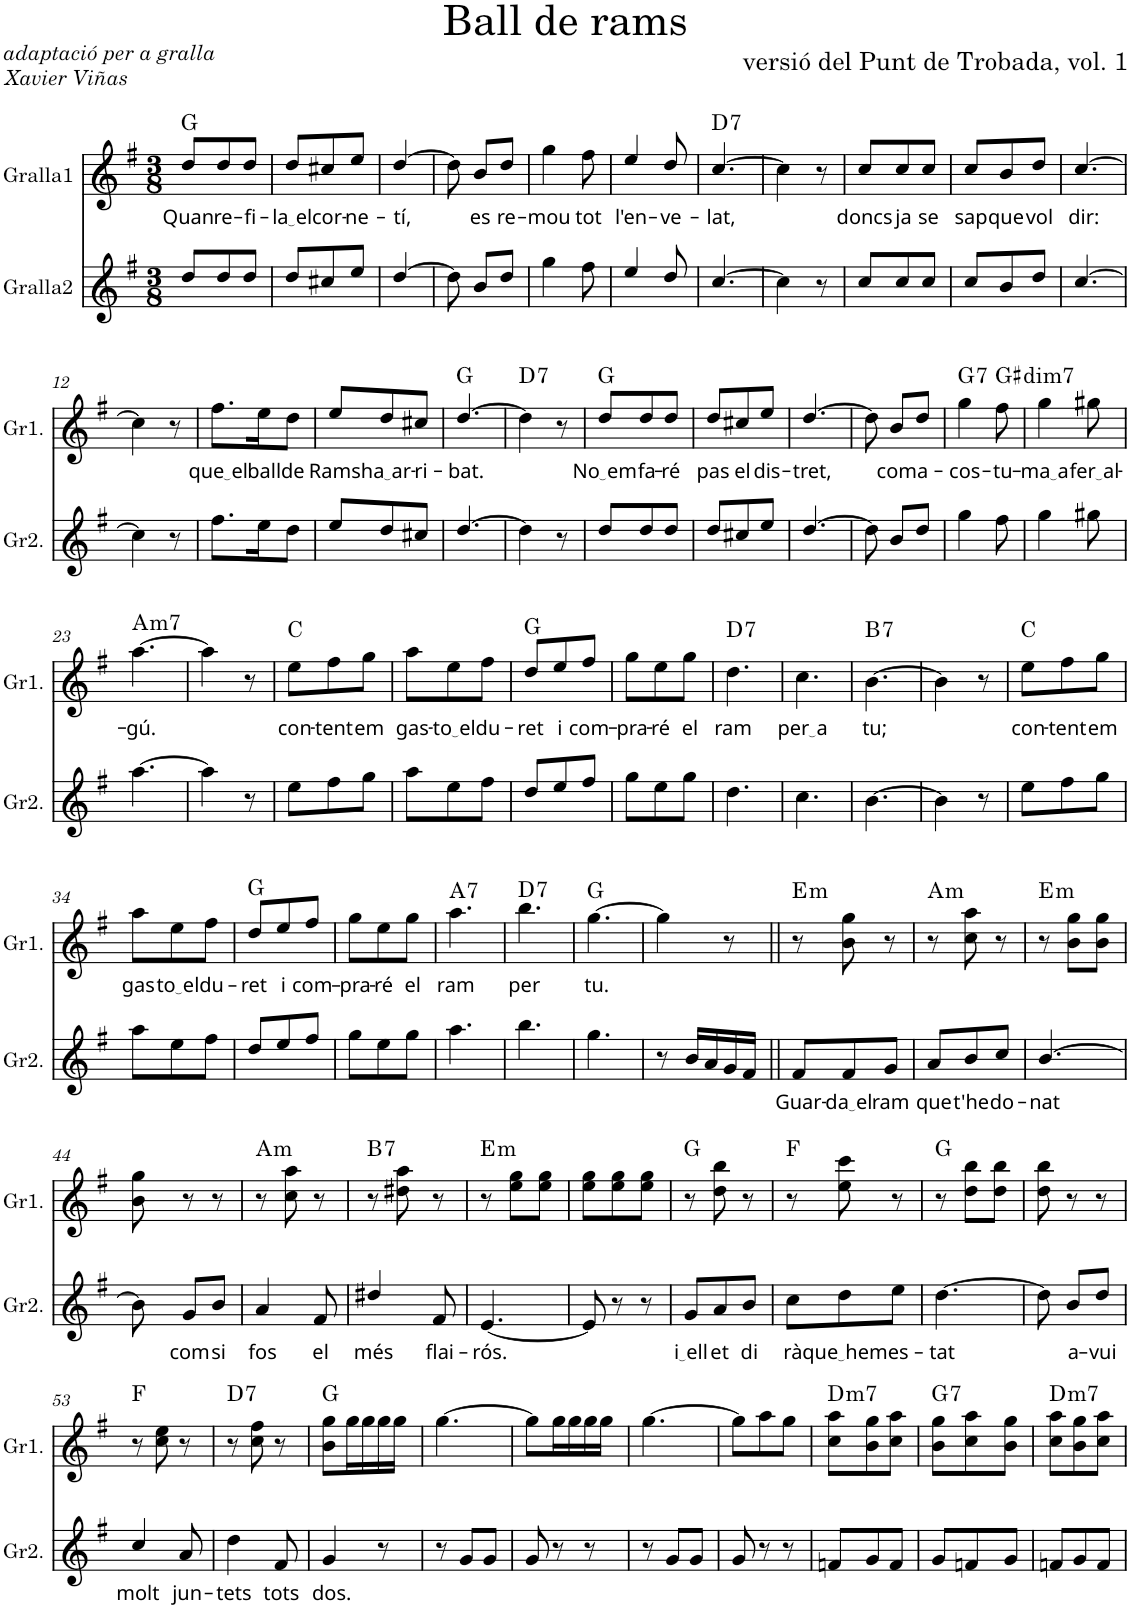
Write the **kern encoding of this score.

**kern	**text	**kern	**text	**harte
*part2	*part2	*part1	*part1	*part1
*staff2	*staff2	*staff1	*staff1	*
*I"Gralla2	*	*I"Gralla1	*	*
*I'Gr2.	*	*I'Gr1.	*	*
*clefG2	*	*clefG2	*	*
*k[f#]	*	*k[f#]	*	*
*M3/8	*	*M3/8	*	*
=1	=1	=1	=1	=1
!	!	!	!LO:LY:b	!
8dd/L	.	8dd/L	Quan	G:maj
!	!	!	!LO:LY:b	!
8dd/	.	8dd/	re-	.
!	!	!	!LO:LY:b	!
8dd/J	.	8dd/J	-fi-	.
=2	=2	=2	=2	=2
!	!	!	!LO:LY:b	!
8dd/L	.	8dd/L	la el	.
!	!	!	!LO:LY:b	!
8cc#X/	.	8cc#X/	cor-	.
!	!	!	!LO:LY:b	!
8ee/J	.	8ee/J	-ne-	.
=3	=3	=3	=3	=3
!	!	!	!LO:LY:b	!
[4dd/	.	[4dd/	-tí,	.
=4	=4	=4	=4	=4
8dd\]	.	8dd\]	.	.
!	!	!	!LO:LY:b	!
8b/L	.	8b/L	es	.
!	!	!	!LO:LY:b	!
8dd/J	.	8dd/J	re-	.
=5	=5	=5	=5	=5
!	!	!	!LO:LY:b	!
4gg\	.	4gg\	-mou	.
!	!	!	!LO:LY:b	!
8ff#\	.	8ff#\	tot	.
=6	=6	=6	=6	=6
!	!	!	!LO:LY:b	!
4ee/	.	4ee/	l'en-	.
!	!	!	!LO:LY:b	!
8dd/	.	8dd/	-ve-	.
=7	=7	=7	=7	=7
!	!	!	!LO:LY:b	!LO:H:kt=7
[4.cc/	.	[4.cc/	-lat,	D:7
=8	=8	=8	=8	=8
4cc\]	.	4cc\]	.	.
8r	.	8r	.	.
=9	=9	=9	=9	=9
!	!	!	!LO:LY:b	!
8cc/L	.	8cc/L	doncs	.
!	!	!	!LO:LY:b	!
8cc/	.	8cc/	ja	.
!	!	!	!LO:LY:b	!
8cc/J	.	8cc/J	se	.
=10	=10	=10	=10	=10
!	!	!	!LO:LY:b	!
8cc/L	.	8cc/L	sap	.
!	!	!	!LO:LY:b	!
8b/	.	8b/	que	.
!	!	!	!LO:LY:b	!
8dd/J	.	8dd/J	vol	.
=11	=11	=11	=11	=11
!	!	!	!LO:LY:b	!
[4.cc/	.	[4.cc/	dir:	.
!!LO:LB:g=z
=12	=12	=12	=12	=12
4cc\]	.	4cc\]	.	.
8r	.	8r	.	.
=13	=13	=13	=13	=13
!	!	!	!LO:LY:b	!
8.ff#\L	.	8.ff#\L	que el	.
!	!	!	!LO:LY:b	!
16ee\K	.	16ee\K	ball	.
!	!	!	!LO:LY:b	!
8dd\J	.	8dd\J	de	.
=14	=14	=14	=14	=14
!	!	!	!LO:LY:b	!
8ee/L	.	8ee/L	Rams	.
!	!	!	!LO:LY:b	!
8dd/	.	8dd/	ha ar	.
!	!	!	!LO:LY:b	!
8cc#X/J	.	8cc#X/J	-ri-	.
=15	=15	=15	=15	=15
!	!	!	!LO:LY:b	!
[4.dd/	.	[4.dd/	-bat.	G:maj
=16	=16	=16	=16	=16
!	!	!	!	!LO:H:kt=7
4dd\]	.	4dd\]	.	D:7
8r	.	8r	.	.
=17	=17	=17	=17	=17
!	!	!	!LO:LY:b	!
8dd/L	.	8dd/L	No em	G:maj
!	!	!	!LO:LY:b	!
8dd/	.	8dd/	fa-	.
!	!	!	!LO:LY:b	!
8dd/J	.	8dd/J	-ré	.
=18	=18	=18	=18	=18
!	!	!	!LO:LY:b	!
8dd/L	.	8dd/L	pas	.
!	!	!	!LO:LY:b	!
8cc#X/	.	8cc#X/	el	.
!	!	!	!LO:LY:b	!
8ee/J	.	8ee/J	dis-	.
=19	=19	=19	=19	=19
!	!	!	!LO:LY:b	!
[4.dd/	.	[4.dd/	-tret,	.
=20	=20	=20	=20	=20
8dd\]	.	8dd\]	.	.
!	!	!	!LO:LY:b	!
8b/L	.	8b/L	com	.
!	!	!	!LO:LY:b	!
8dd/J	.	8dd/J	a-	.
=21	=21	=21	=21	=21
!	!	!	!LO:LY:b	!LO:H:kt=7
4gg\	.	4gg\	-cos-	G:7
!	!	!	!LO:LY:b	!LO:H:kt=dim7
8ff#\	.	8ff#\	-tu-	G#:dim7
=22	=22	=22	=22	=22
!	!	!	!LO:LY:b	!
4gg\	.	4gg\	ma a	.
!	!	!	!LO:LY:b	!
8gg#X\	.	8gg#X\	fer al	.
!!LO:LB:g=z
=23	=23	=23	=23	=23
!	!	!	!LO:LY:b	!LO:H:kt=m7
[4.aa\	.	[4.aa\	-gú.	A:min7
=24	=24	=24	=24	=24
4aa\]	.	4aa\]	.	.
8r	.	8r	.	.
=25	=25	=25	=25	=25
!	!	!	!LO:LY:b	!
8ee\L	.	8ee\L	con-	C:maj
!	!	!	!LO:LY:b	!
8ff#\	.	8ff#\	-tent	.
!	!	!	!LO:LY:b	!
8gg\J	.	8gg\J	em	.
=26	=26	=26	=26	=26
!	!	!	!LO:LY:b	!
8aa\L	.	8aa\L	gas-	.
!	!	!	!LO:LY:b	!
8ee\	.	8ee\	to el	.
!	!	!	!LO:LY:b	!
8ff#\J	.	8ff#\J	du-	.
=27	=27	=27	=27	=27
!	!	!	!LO:LY:b	!
8dd/L	.	8dd/L	-ret	G:maj
!	!	!	!LO:LY:b	!
8ee/	.	8ee/	i	.
!	!	!	!LO:LY:b	!
8ff#/J	.	8ff#/J	com-	.
=28	=28	=28	=28	=28
!	!	!	!LO:LY:b	!
8gg\L	.	8gg\L	-pra-	.
!	!	!	!LO:LY:b	!
8ee\	.	8ee\	-ré	.
!	!	!	!LO:LY:b	!
8gg\J	.	8gg\J	el	.
=29	=29	=29	=29	=29
!	!	!	!LO:LY:b	!LO:H:kt=7
4.dd\	.	4.dd\	ram	D:7
=30	=30	=30	=30	=30
!	!	!	!LO:LY:b	!
4.cc\	.	4.cc\	per a	.
=31	=31	=31	=31	=31
!	!	!	!LO:LY:b	!LO:H:kt=7
[4.b\	.	[4.b\	tu;	B:7
=32	=32	=32	=32	=32
4b\]	.	4b\]	.	.
8r	.	8r	.	.
=33	=33	=33	=33	=33
!	!	!	!LO:LY:b	!
8ee\L	.	8ee\L	con-	C:maj
!	!	!	!LO:LY:b	!
8ff#\	.	8ff#\	-tent	.
!	!	!	!LO:LY:b	!
8gg\J	.	8gg\J	em	.
!!LO:LB:g=z
=34	=34	=34	=34	=34
!	!	!	!LO:LY:b	!
8aa\L	.	8aa\L	gas	.
!	!	!	!LO:LY:b	!
8ee\	.	8ee\	to el	.
!	!	!	!LO:LY:b	!
8ff#\J	.	8ff#\J	du-	.
=35	=35	=35	=35	=35
!	!	!	!LO:LY:b	!
8dd/L	.	8dd/L	-ret	G:maj
!	!	!	!LO:LY:b	!
8ee/	.	8ee/	i	.
!	!	!	!LO:LY:b	!
8ff#/J	.	8ff#/J	com-	.
=36	=36	=36	=36	=36
!	!	!	!LO:LY:b	!
8gg\L	.	8gg\L	-pra-	.
!	!	!	!LO:LY:b	!
8ee\	.	8ee\	-ré	.
!	!	!	!LO:LY:b	!
8gg\J	.	8gg\J	el	.
=37	=37	=37	=37	=37
!	!	!	!LO:LY:b	!LO:H:kt=7
4.aa\	.	4.aa\	ram	A:7
=38	=38	=38	=38	=38
!	!	!	!LO:LY:b	!LO:H:kt=7
4.bb\	.	4.bb\	per	D:7
=39	=39	=39	=39	=39
!	!	!	!LO:LY:b	!
4.gg\	.	[4.gg\	tu.	G:maj
=40	=40	=40	=40	=40
8r	.	4gg\]	.	.
16b/LL	.	.	.	.
16a/	.	.	.	.
16g/	.	8r	.	.
16f#/JJ	.	.	.	.
=41||	=41||	=41||	=41||	=41||
!	!LO:LY:b	!	!	!LO:H:kt=m
8f#/L	Guar-	8r	.	E:min
!	!LO:LY:b	!	!	!
8f#/	da el	8b\ 8gg\	.	.
!	!LO:LY:b	!	!	!
8g/J	ram	8r	.	.
=42	=42	=42	=42	=42
!	!LO:LY:b	!	!	!LO:H:kt=m
8a/L	que	8r	.	A:min
!	!LO:LY:b	!	!	!
8b/	t'he	8cc\ 8aa\	.	.
!	!LO:LY:b	!	!	!
8cc/J	do-	8r	.	.
=43	=43	=43	=43	=43
!	!LO:LY:b	!	!	!LO:H:kt=m
[4.b/	-nat	8r	.	E:min
.	.	8b\ 8gg\L	.	.
.	.	8b\ 8gg\J	.	.
!!LO:LB:g=z
=44	=44	=44	=44	=44
8b\]	.	8b\ 8gg\	.	.
!	!LO:LY:b	!	!	!
8g/L	com	8r	.	.
!	!LO:LY:b	!	!	!
8b/J	si	8r	.	.
=45	=45	=45	=45	=45
!	!LO:LY:b	!	!	!LO:H:kt=m
4a/	fos	8r	.	A:min
.	.	8cc\ 8aa\	.	.
!	!LO:LY:b	!	!	!
8f#/	el	8r	.	.
=46	=46	=46	=46	=46
!	!LO:LY:b	!	!	!LO:H:kt=7
4dd#X/	més	8r	.	B:7
.	.	8dd#X\ 8aa\	.	.
!	!LO:LY:b	!	!	!
8f#/	ﬂai-	8r	.	.
=47	=47	=47	=47	=47
!	!LO:LY:b	!	!	!LO:H:kt=m
[4.e/	-rós.	8r	.	E:min
.	.	8ee\ 8gg\L	.	.
.	.	8ee\ 8gg\J	.	.
=48	=48	=48	=48	=48
8e/]	.	8ee\ 8gg\L	.	.
8r	.	8ee\ 8gg\	.	.
8r	.	8ee\ 8gg\J	.	.
=49	=49	=49	=49	=49
!	!LO:LY:b	!	!	!
8g/L	i ell	8r	.	G:maj
!	!LO:LY:b	!	!	!
8a/	et	8dd\ 8bb\	.	.
!	!LO:LY:b	!	!	!
8b/J	di	8r	.	.
=50	=50	=50	=50	=50
!	!LO:LY:b	!	!	!
8cc\L	rà	8r	.	F:maj
!	!LO:LY:b	!	!	!
8dd\	que hem	8ee\ 8ccc\	.	.
!	!LO:LY:b	!	!	!
8ee\J	es-	8r	.	.
=51	=51	=51	=51	=51
!	!LO:LY:b	!	!	!
[4.dd\	-tat	8r	.	G:maj
.	.	8dd\ 8bb\L	.	.
.	.	8dd\ 8bb\J	.	.
=52	=52	=52	=52	=52
8dd\]	.	8dd\ 8bb\	.	.
!	!LO:LY:b	!	!	!
8b/L	a-	8r	.	.
!	!LO:LY:b	!	!	!
8dd/J	-vui	8r	.	.
!!LO:LB:g=z
=53	=53	=53	=53	=53
!	!LO:LY:b	!	!	!
4cc/	molt	8r	.	F:maj
.	.	8cc\ 8ee\	.	.
!	!LO:LY:b	!	!	!
8a/	jun-	8r	.	.
=54	=54	=54	=54	=54
!	!LO:LY:b	!	!	!LO:H:kt=7
4dd\	-tets	8r	.	D:7
.	.	8cc\ 8ff#\	.	.
!	!LO:LY:b	!	!	!
8f#/	tots	8r	.	.
=55	=55	=55	=55	=55
!	!LO:LY:b	!	!	!
4g/	dos.	8b\ 8gg\L	.	G:maj
.	.	16gg\L	.	.
.	.	16gg\	.	.
8r	.	16gg\	.	.
.	.	16gg\JJ	.	.
=56	=56	=56	=56	=56
8r	.	[4.gg\	.	.
8g/L	.	.	.	.
8g/J	.	.	.	.
=57	=57	=57	=57	=57
8g/	.	8gg\L]	.	.
8r	.	16gg\L	.	.
.	.	16gg\	.	.
8r	.	16gg\	.	.
.	.	16gg\JJ	.	.
=58	=58	=58	=58	=58
8r	.	[4.gg\	.	.
8g/L	.	.	.	.
8g/J	.	.	.	.
=59	=59	=59	=59	=59
8g/	.	8gg\L]	.	.
8r	.	8aa\	.	.
8r	.	8gg\J	.	.
=60	=60	=60	=60	=60
!	!	!	!	!LO:H:kt=m7
8fn/L	.	8cc\ 8aa\L	.	D:min7
8g/	.	8b\ 8gg\	.	.
8f/J	.	8cc\ 8aa\J	.	.
=61	=61	=61	=61	=61
!	!	!	!	!LO:H:kt=7
8g/L	.	8b\ 8gg\L	.	G:7
8fn/	.	8cc\ 8aa\	.	.
8g/J	.	8b\ 8gg\J	.	.
=62	=62	=62	=62	=62
!	!	!	!	!LO:H:kt=m7
8fn/L	.	8cc\ 8aa\L	.	D:min7
8g/	.	8b\ 8gg\	.	.
8f/J	.	8cc\ 8aa\J	.	.
=	=	=	=	=
*-	*-	*-	*-	*-
